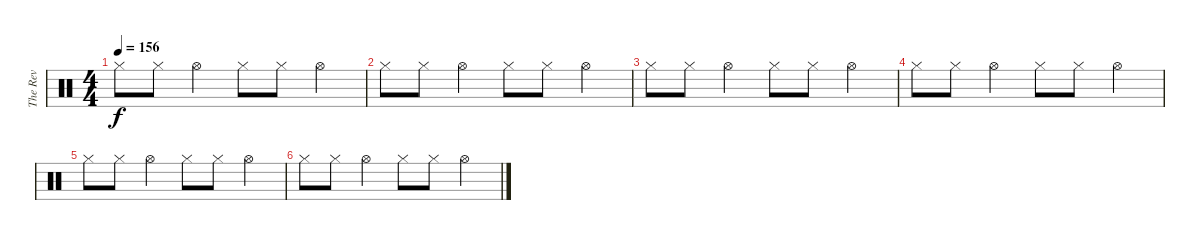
\track ("The Rev" "The Rev") {instrument percussion}
\staff {score}
\articulation defaults
\ts (4 4)
\tempo 156
\clef neutral
\ks c "Hi-Hat (closed)".8{dy f} "Hi-Hat (closed)".8 "Hi-Hat (open)".4 "Hi-Hat (closed)".8 "Hi-Hat (closed)".8 "Hi-Hat (open)".4
|
"Hi-Hat (closed)".8 "Hi-Hat (closed)".8 "Hi-Hat (open)".4 "Hi-Hat (closed)".8 "Hi-Hat (closed)".8 "Hi-Hat (open)".4 |
"Hi-Hat (closed)".8 "Hi-Hat (closed)".8 "Hi-Hat (open)".4 "Hi-Hat (closed)".8 "Hi-Hat (closed)".8 "Hi-Hat (open)".4 |
"Hi-Hat (closed)".8 "Hi-Hat (closed)".8 "Hi-Hat (open)".4 "Hi-Hat (closed)".8 "Hi-Hat (closed)".8 "Hi-Hat (open)".4 |
"Hi-Hat (closed)".8 "Hi-Hat (closed)".8 "Hi-Hat (open)".4 "Hi-Hat (closed)".8 "Hi-Hat (closed)".8 "Hi-Hat (open)".4 |
"Hi-Hat (closed)".8 "Hi-Hat (closed)".8 "Hi-Hat (open)".4 "Hi-Hat (closed)".8 "Hi-Hat (closed)".8 "Hi-Hat (open)".4
